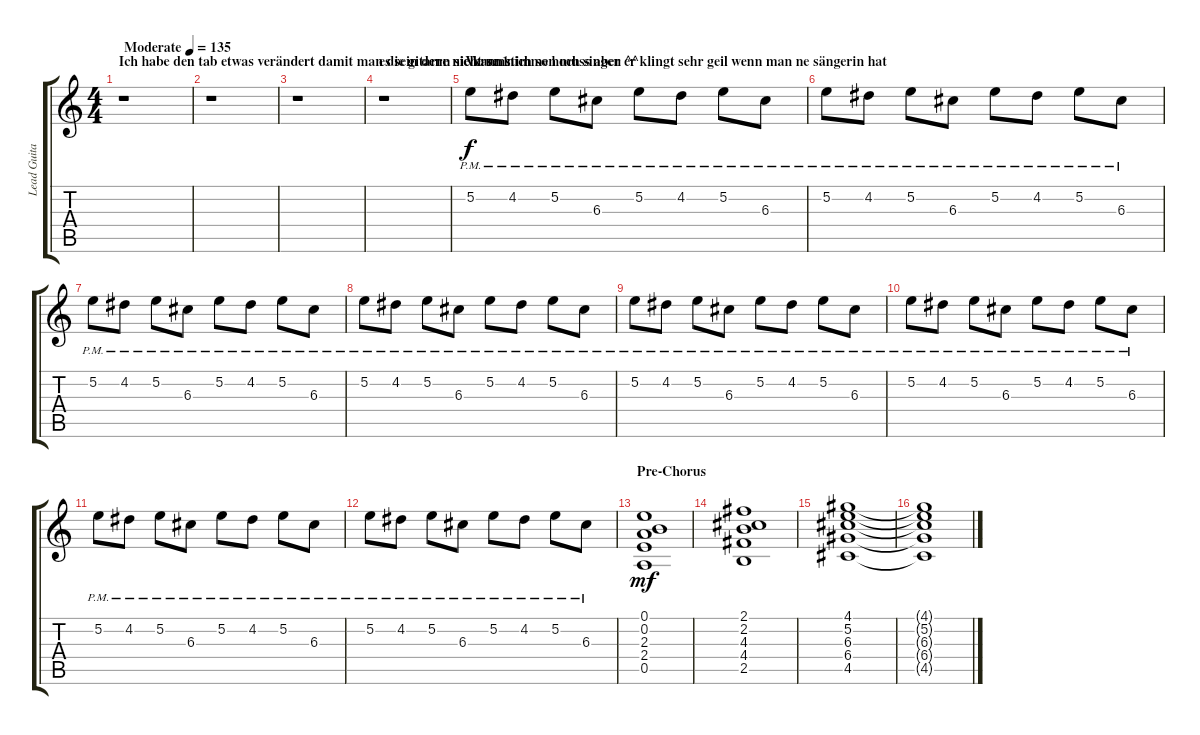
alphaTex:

\track ("Lead Guitar" "Lead Guita") {instrument acousticguitarsteel}
\staff {score tabs}
\tuning (E4 B3 G3 D3 A2 E2) {hide}
\ts (4 4)
\section ("" "Ich habe den tab etwas verändert damit man die gitarre nicht umstimmen muss aber er klingt sehr geil wenn man ne sängerin hat")
\tempo (135 "Moderate")
\clef g2
\ks c
r.1{dy f instrument acousticguitarsteel} |
r.1 |
r.1 |
\section ("" "es sein denn sie kann nich so hoch singen ^^")
r.1 |
\section ("" "Verse 1")
5.2{pm}.8 4.2{pm}.8 5.2{pm}.8 6.3{pm}.8 5.2{pm}.8 4.2{pm}.8 5.2{pm}.8 6.3{pm}.8 |
5.2{pm}.8 4.2{pm}.8 5.2{pm}.8 6.3{pm}.8 5.2{pm}.8 4.2{pm}.8 5.2{pm}.8 6.3{pm}.8 |
5.2{pm}.8 4.2{pm}.8 5.2{pm}.8 6.3{pm}.8 5.2{pm}.8 4.2{pm}.8 5.2{pm}.8 6.3{pm}.8 |
5.2{pm}.8 4.2{pm}.8 5.2{pm}.8 6.3{pm}.8 5.2{pm}.8 4.2{pm}.8 5.2{pm}.8 6.3{pm}.8 |
5.2{pm}.8 4.2{pm}.8 5.2{pm}.8 6.3{pm}.8 5.2{pm}.8 4.2{pm}.8 5.2{pm}.8 6.3{pm}.8 |
5.2{pm}.8 4.2{pm}.8 5.2{pm}.8 6.3{pm}.8 5.2{pm}.8 4.2{pm}.8 5.2{pm}.8 6.3{pm}.8 |
5.2{pm}.8 4.2{pm}.8 5.2{pm}.8 6.3{pm}.8 5.2{pm}.8 4.2{pm}.8 5.2{pm}.8 6.3{pm}.8 |
5.2{pm}.8 4.2{pm}.8 5.2{pm}.8 6.3{pm}.8 5.2{pm}.8 4.2{pm}.8 5.2{pm}.8 6.3{pm}.8 |
\section ("" "Pre-Chorus")
(0.1 0.2 2.3 2.4 0.5).1{dy mf} |
(2.1 2.2 4.3 4.4 2.5).1 |
(4.1 5.2 6.3 6.4 4.5).1 |
(4.1{t} 5.2{t} 6.3{t} 6.4{t} 4.5{t}).1
